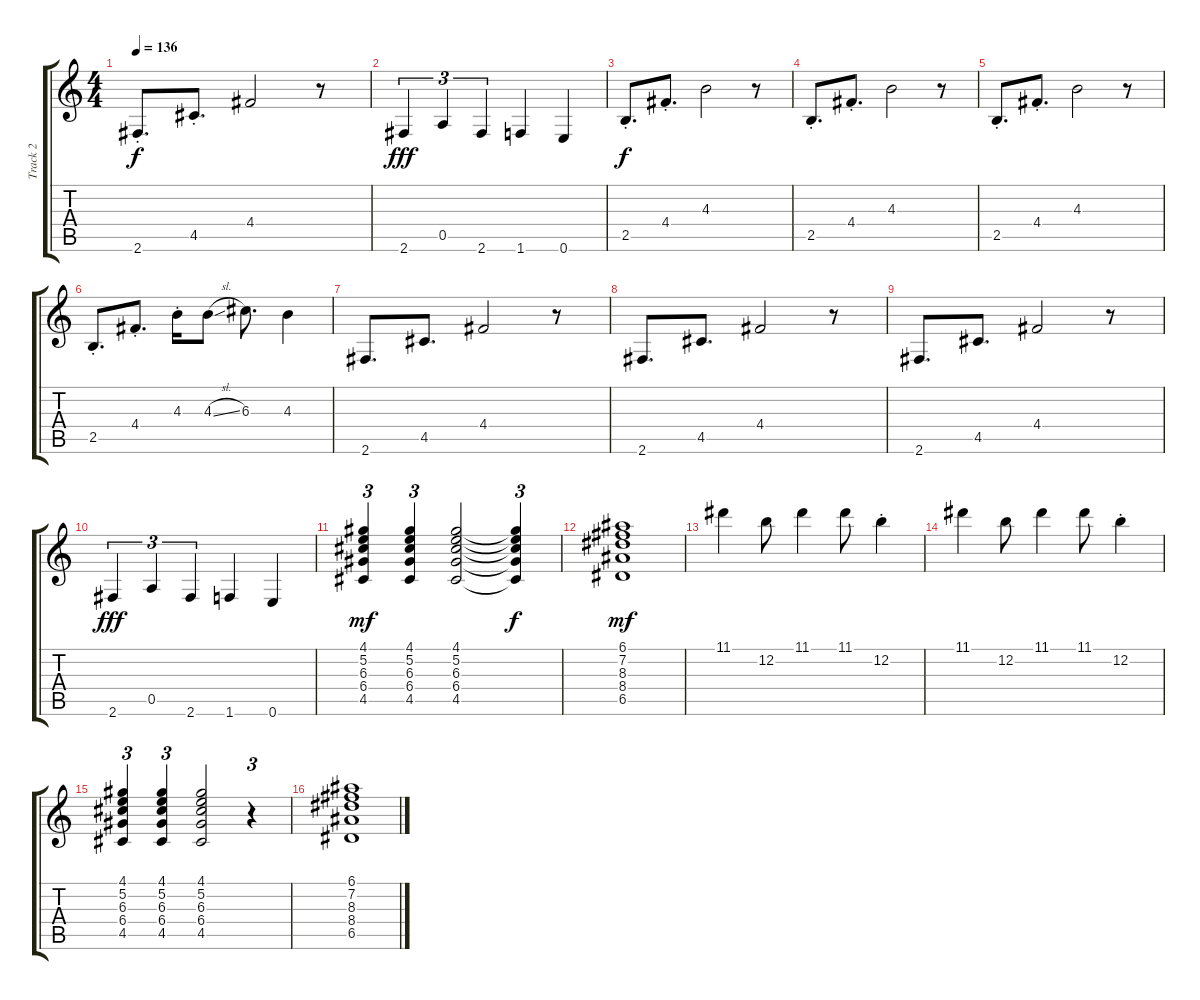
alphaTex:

\track ("Track 2" "Track 2") {instrument overdrivenguitar}
\staff {score tabs}
\tuning (E4 B3 G3 D3 A2 E2) {hide}
\ts (4 4)
\tempo 136
\clef g2
\ks c
2.6{st}.8{d dy f} 4.5{st}.8{d} 4.4.2 r.8 |
2.6.4{tu (3 2) dy fff} 0.5.4{tu (3 2)} 2.6.4{tu (3 2)} 1.6.4 0.6.4 |
2.5{st}.8{d dy f} 4.4{st}.8{d} 4.3.2 r.8 |
2.5{st}.8{d} 4.4{st}.8{d} 4.3.2 r.8 |
2.5{st}.8{d} 4.4{st}.8{d} 4.3.2 r.8 |
2.5{st}.8{d} 4.4{st}.8{d} 4.3{st}.16 4.3{sl}.8 6.3.8{d} 4.3.4 |
2.6.8{d} 4.5.8{d} 4.4.2 r.8 |
2.6.8{d} 4.5.8{d} 4.4.2 r.8 |
2.6.8{d} 4.5.8{d} 4.4.2 r.8 |
2.6.4{tu (3 2) dy fff} 0.5.4{tu (3 2)} 2.6.4{tu (3 2)} 1.6.4 0.6.4 |
(4.1 5.2 6.3 6.4 4.5).4{tu (3 2) dy mf} (4.1 5.2 6.3 6.4 4.5).4{tu (3 2)} (4.1 5.2 6.3 6.4 4.5).2 (4.1{t} 5.2{t} 6.3{t} 6.4{t} 4.5{t}).4{tu (3 2) dy f} |
(6.1 7.2 8.3 8.4 6.5).1{dy mf} |
11.1.4 12.2.8 11.1.4 11.1.8 12.2{st}.4 |
11.1.4 12.2.8 11.1.4 11.1.8 12.2{st}.4 |
(4.1 5.2 6.3 6.4 4.5).4{tu (3 2)} (4.1 5.2 6.3 6.4 4.5).4{tu (3 2)} (4.1 5.2 6.3 6.4 4.5).2 r.4{tu (3 2)} |
(6.1 7.2 8.3 8.4 6.5).1
